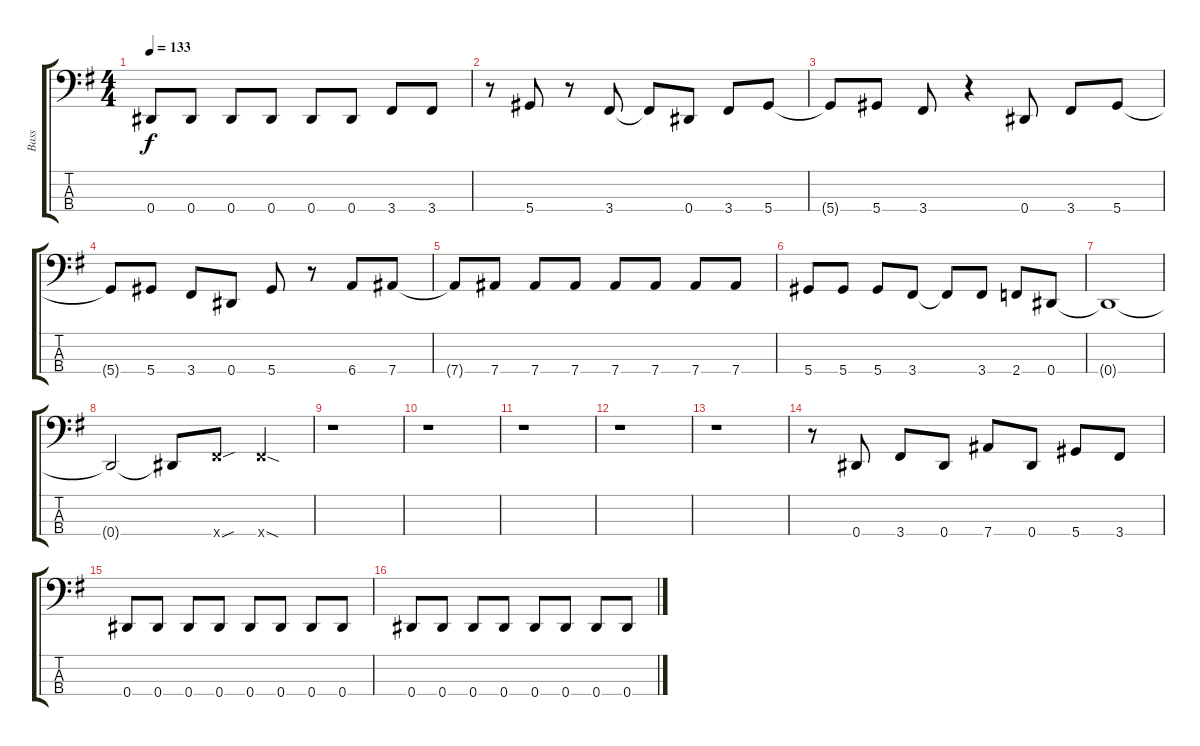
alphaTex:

\track ("Bass" "Bass") {instrument electricbassfinger}
\staff {score tabs}
\tuning (Gb2 Db2 Ab1 Eb1) {hide}
\ts (4 4)
\tempo 133
\clef f4
\ks g
0.4{t}.8{dy f} 0.4.8 0.4.8 0.4.8 0.4.8 0.4.8 3.4.8 3.4.8 |
r.8 5.4.8 r.8 3.4.8 3.4{t}.8 0.4.8 3.4.8 5.4.8 |
5.4{t}.8 5.4.8 3.4.8 r.4 0.4.8 3.4.8 5.4.8 |
5.4{t}.8 5.4.8 3.4.8 0.4.8 5.4.8 r.8 6.4.8 7.4.8 |
7.4{t}.8 7.4.8 7.4.8 7.4.8 7.4.8 7.4.8 7.4.8 7.4.8 |
5.4.8 5.4.8 5.4.8 3.4.8 3.4{t}.8 3.4.8 2.4.8 0.4.8 |
0.4{t}.1 |
0.4{t}.2 0.4{t}.8 3.4{sou x}.8 3.4{sod x}.4 |
r.1 |
r.1 |
r.1 |
r.1 |
r.1 |
r.8 0.4.8 3.4.8 0.4.8 7.4.8 0.4.8 5.4.8 3.4.8 |
0.4.8 0.4.8 0.4.8 0.4.8 0.4.8 0.4.8 0.4.8 0.4.8 |
0.4.8 0.4.8 0.4.8 0.4.8 0.4.8 0.4.8 0.4.8 0.4.8
